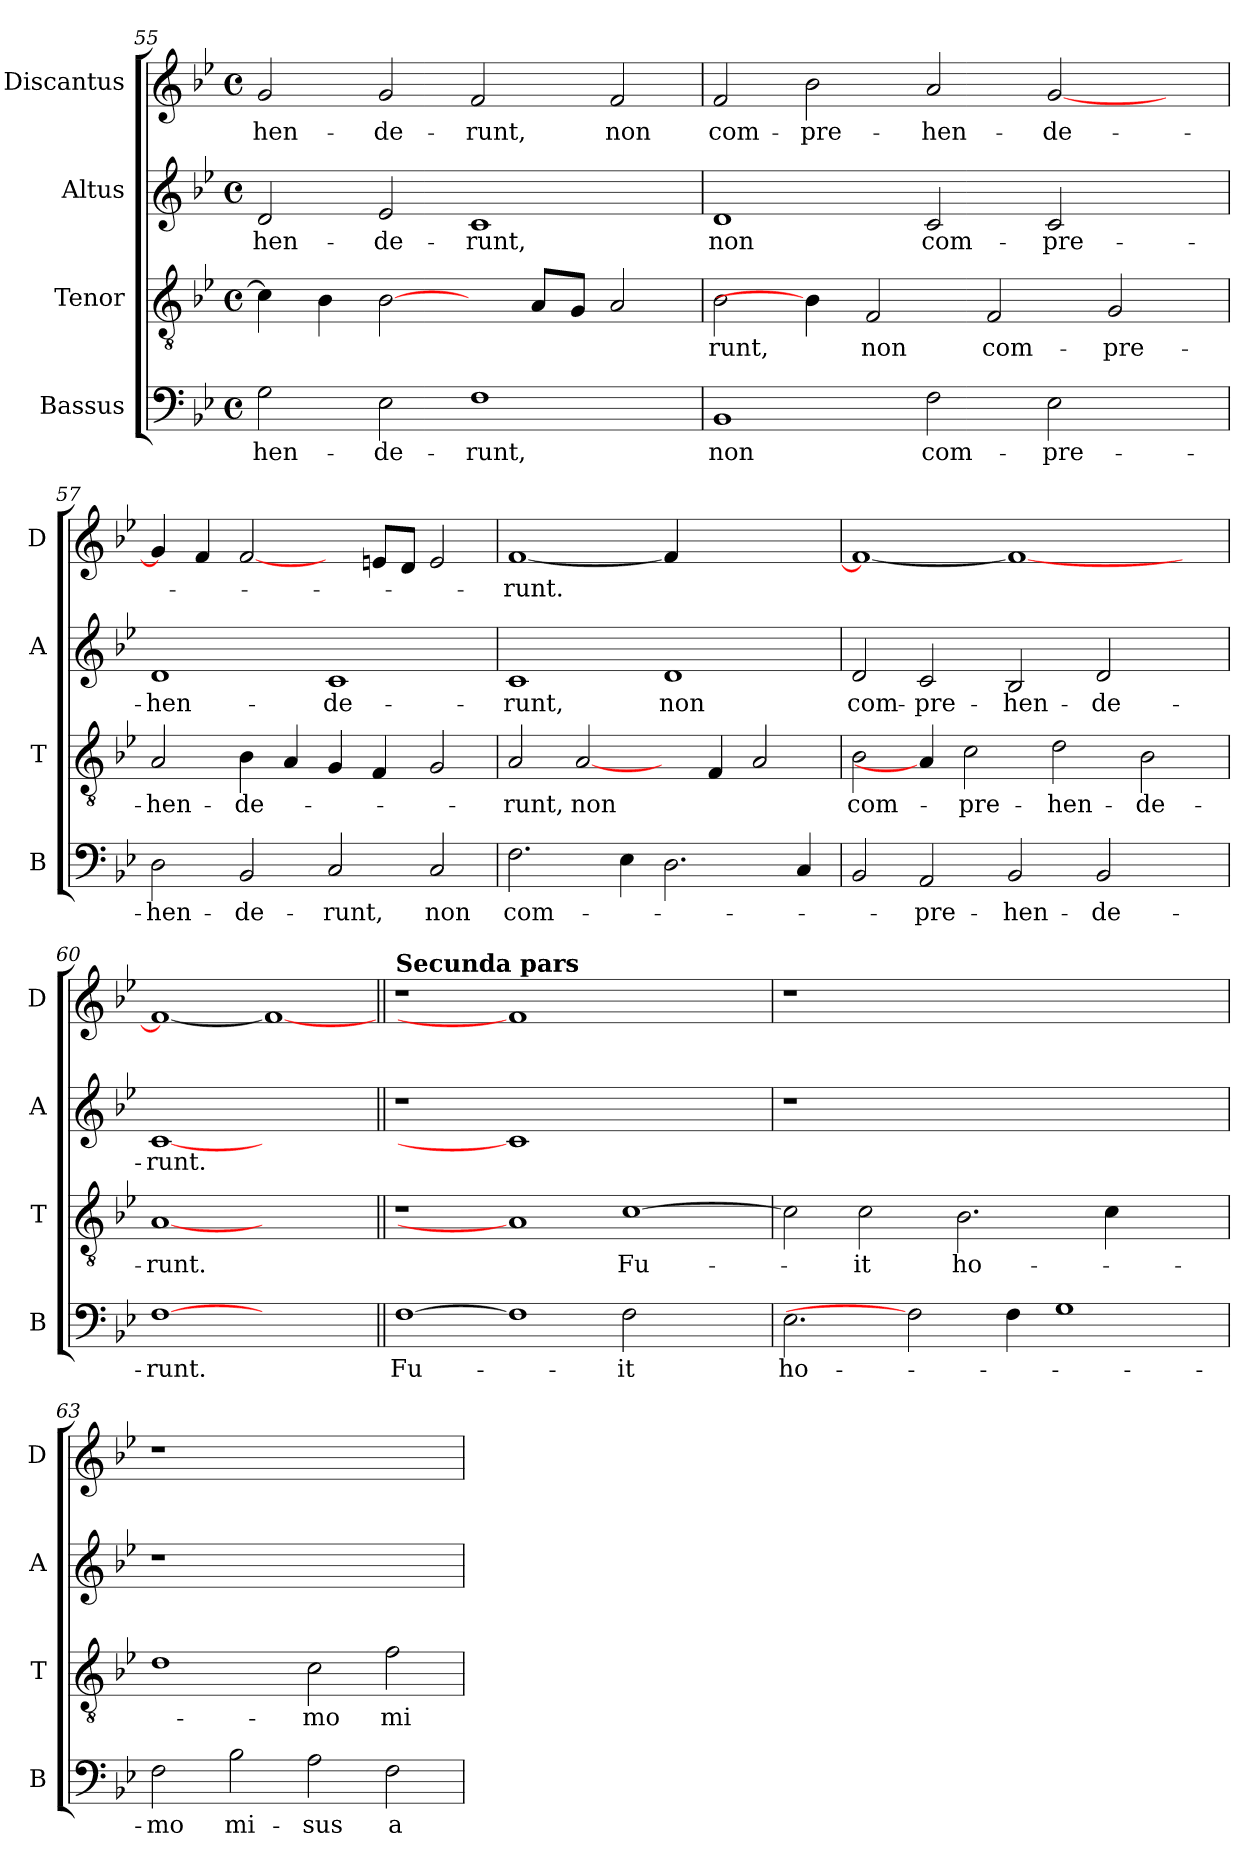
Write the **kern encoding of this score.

**kern	**text	**kern	**text	**kern	**text	**kern	**text
*part4	*part4	*part3	*part3	*part2	*part2	*part1	*part1
*staff4	*staff4	*staff3	*staff3	*staff2	*staff2	*staff1	*staff1
*I"Bassus	*	*I"Tenor	*	*I"Altus	*	*I"Discantus	*
*I'B	*	*I'T	*	*I'A	*	*I'D	*
*clefF4	*	*clefGv2	*	*clefG2	*	*clefG2	*
*k[b-e-]	*	*k[b-e-]	*	*k[b-e-]	*	*k[b-e-]	*
*B-:	*	*B-:	*	*B-:	*	*B-:	*
*M4/4	*	*M4/4	*	*M4/4	*	*M4/4	*
*met(c)	*	*met(c)	*	*met(c)	*	*met(c)	*
=55	=55	=55	=55	=55	=55	=55	=55
!	!LO:LY:b	!	!	!	!LO:LY:b	!	!LO:LY:b
2G\	-hen-	4c\]	.	2d/	-hen-	2g/	-hen-
.	.	4B-\	.	.	.	.	.
!	!LO:LY:b	!	!	!	!LO:LY:b	!	!LO:LY:b
2E-\	-de-	[2B-\	.	2e-/	-de-	2g/	-de-
!	!LO:LY:b	!	!	!	!LO:LY:b	!	!LO:LY:b
1F	-runt,	4ryy	.	1c	-runt,	2f/	-runt,
.	.	8A/L	.	.	.	.	.
.	.	8G/J	.	.	.	.	.
!	!	!	!	!	!	!	!LO:LY:b
.	.	2A/	.	.	.	2f/	non
!!LO:LB:g=z
=56	=56	=56	=56	=56	=56	=56	=56
!	!LO:LY:b	!	!LO:LY:b	!	!LO:LY:b	!	!LO:LY:b
1BB-	non	2B-\	-runt,	1d	non	2f/	com-
!	!	!	!	!	!	!	!LO:LY:b
.	.	4B-\]	.	.	.	2b-\	-pre-
!	!	!	!LO:LY:b	!	!	!	!
.	.	2F/	non	.	.	.	.
!	!LO:LY:b	!	!	!	!LO:LY:b	!	!LO:LY:b
2F\	com-	.	.	2c/	com-	2a/	-hen-
!	!	!	!LO:LY:b	!	!	!	!
.	.	2F/	com-	.	.	.	.
!	!LO:LY:b	!	!	!	!LO:LY:b	!	!LO:LY:b
2E-\	-pre-	.	.	2c/	-pre-	[2g/	-de-
!	!	!	!LO:LY:b	!	!	!	!
.	.	2G/	-pre-	.	.	.	.
4ryy	.	.	.	4ryy	.	4ryy	.
=57	=57	=57	=57	=57	=57	=57	=57
!	!LO:LY:b	!	!LO:LY:b	!	!LO:LY:b	!	!
2D\	-hen-	2A/	-hen-	1d	-hen-	4g/]	.
.	.	.	.	.	.	4f/	.
!	!LO:LY:b	!	!LO:LY:b	!	!	!	!
2BB-/	-de-	4B-\	-de-	.	.	[2f/	.
.	.	4A/	.	.	.	.	.
!	!LO:LY:b	!	!	!	!LO:LY:b	!	!
2C/	-runt,	4G/	.	1c	-de-	4ryy	.
.	.	4F/	.	.	.	8en/L	.
.	.	.	.	.	.	8d/J	.
!	!LO:LY:b	!	!	!	!	!	!
2C/	non	2G/	.	.	.	2e/	.
=58	=58	=58	=58	=58	=58	=58	=58
!	!LO:LY:b	!	!LO:LY:b	!	!LO:LY:b	!	!LO:LY:b
2.F\	com-	2A/	-runt,	1c	-runt,	[1f	-runt.
!	!	!	!LO:LY:b	!	!	!	!
.	.	[2A/	non	.	.	.	.
4E-\	.	.	.	.	.	.	.
!	!	!	!	!	!LO:LY:b	!	!
2.D\	.	4ryy	.	1d	non	4f/]	.
.	.	4F/	.	.	.	2.ryy	.
.	.	2A/	.	.	.	.	.
4C/	.	.	.	.	.	.	.
=59	=59	=59	=59	=59	=59	=59	=59
!	!	!	!LO:LY:b	!	!LO:LY:b	!	!
2BB-/	.	2B-\	com-	2d/	com-	1f_	.
!	!LO:LY:b	!	!	!	!LO:LY:b	!	!
2AA/	-pre-	4A/]	.	2c/	-pre-	.	.
!	!	!	!LO:LY:b	!	!	!	!
.	.	2c\	-pre-	.	.	.	.
!	!LO:LY:b	!	!	!	!LO:LY:b	!	!
2BB-/	-hen-	.	.	2B-/	-hen-	1f_	.
!	!	!	!LO:LY:b	!	!	!	!
.	.	2d\	-hen-	.	.	.	.
!	!LO:LY:b	!	!	!	!LO:LY:b	!	!
2BB-/	-de-	.	.	2d/	-de-	.	.
!	!	!	!LO:LY:b	!	!	!	!
.	.	2B-\	-de-	.	.	.	.
4ryy	.	.	.	4ryy	.	4ryy	.
=60	=60	=60	=60	=60	=60	=60	=60
!	!LO:LY:b	!	!LO:LY:b	!	!LO:LY:b	!	!
[1F	-runt.	[1A	-runt.	[1c	-runt.	1f_	.
1ryy	.	1ryy	.	1ryy	.	1f_	.
!!LO:PB:g=z
=61||	=61||	=61||	=61||	=61||	=61||	=61||	=61||
!	!	!	!	!	!	!LO:TX:a:B:t=Secunda pars	!
!	!LO:LY:b	!	!	!	!	!	!
[1F	Fu-	1r	.	1r	.	1r	.
1F]	.	1A]	.	1c]	.	1f]	.
!	!LO:LY:b	!	!LO:LY:b	!	!	!	!
2F\	-it	[1c	Fu-	1ryy	.	1ryy	.
2ryy	.	.	.	.	.	.	.
=62	=62	=62	=62	=62	=62	=62	=62
!	!LO:LY:b	!	!	!	!	!	!
2.E-\	ho-	2c\]	.	1r	.	1r	.
!	!	!	!LO:LY:b	!	!	!	!
.	.	2c\	-it	.	.	.	.
2F]	.	.	.	.	.	.	.
!	!	!	!LO:LY:b	!	!	!	!
.	.	2.B-\	ho-	1.ryy	.	1.ryy	.
4F\	.	.	.	.	.	.	.
1G	.	.	.	.	.	.	.
.	.	4c\	.	.	.	.	.
.	.	2ryy	.	.	.	.	.
=63	=63	=63	=63	=63	=63	=63	=63
!	!LO:LY:b	!	!	!	!	!	!
2F\	-mo	1d	.	1r	.	1r	.
!	!LO:LY:b	!	!	!	!	!	!
2B-\	mi-	.	.	.	.	.	.
!	!LO:LY:b	!	!LO:LY:b	!	!	!	!
2A\	-sus	2c\	-mo	1ryy	.	1ryy	.
!	!LO:LY:b	!	!LO:LY:b	!	!	!	!
2F\	a	2f\	mi-	.	.	.	.
=	=	=	=	=	=	=	=
*-	*-	*-	*-	*-	*-	*-	*-
